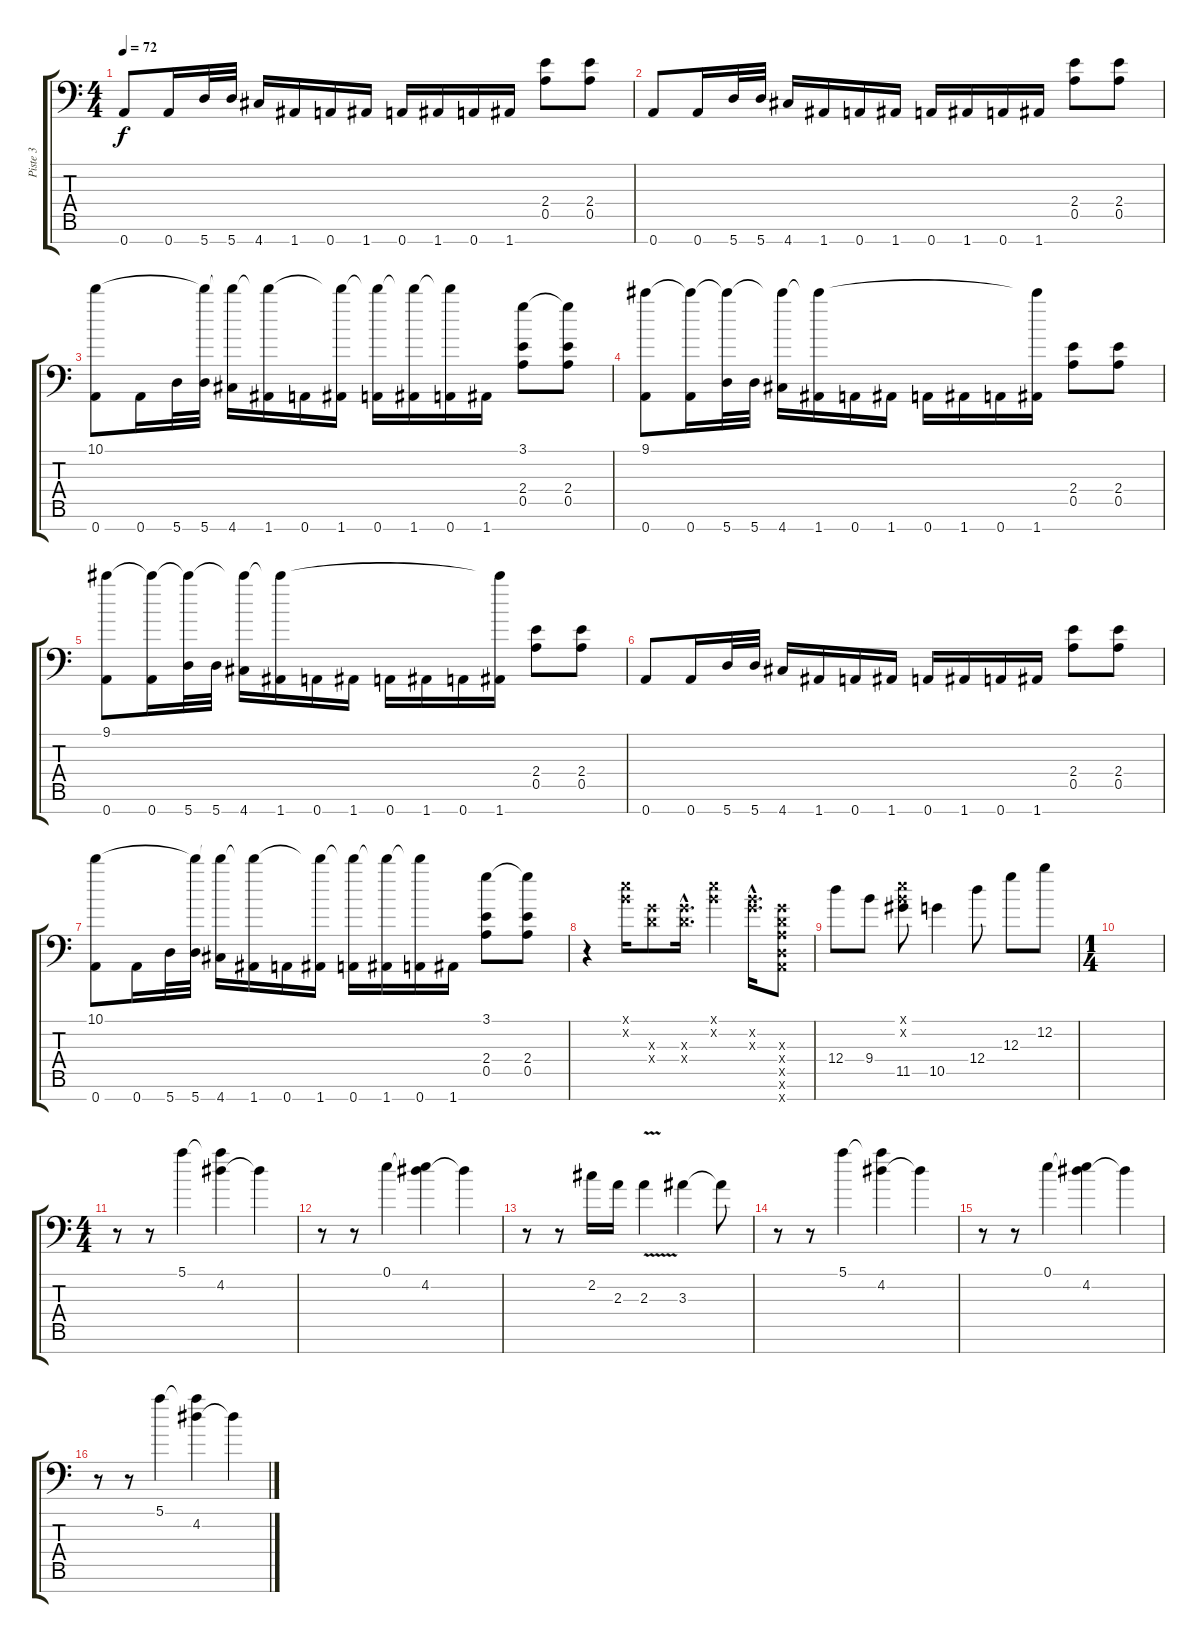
\track ("Piste 3" "Piste 3") {instrument distortionguitar}
\staff {score tabs}
\tuning (E4 B3 G3 D3 A2 D2 A1) {hide}
\ts (4 4)
\tempo 72
\clef f4
\ks c
0.7.8{dy f volume 16 instrument overdrivenguitar} 0.7.16 5.7.32 5.7.32 4.7.16 1.7.16 0.7.16 1.7.16 0.7.16 1.7.16 0.7.16 1.7.16 (2.4 0.5).8 (2.4 0.5).8 |
0.7.8{volume 16 instrument overdrivenguitar} 0.7.16 5.7.32 5.7.32 4.7.16 1.7.16 0.7.16 1.7.16 0.7.16 1.7.16 0.7.16 1.7.16 (2.4 0.5).8 (2.4 0.5).8 |
(10.1 0.7).8{volume 16 instrument overdrivenguitar} 0.7.16 5.7.32 (10.1{t} 5.7).32 (10.1{t} 4.7).16 (10.1{t} 1.7).16 0.7.16 (10.1{t} 1.7).16 (10.1{t} 0.7).16 (10.1{t} 1.7).16 (10.1{t} 0.7).16 1.7.16 (3.1 2.4 0.5).8 (3.1{t} 2.4 0.5).8 |
(9.1 0.7).8{volume 16 instrument overdrivenguitar} (9.1{t} 0.7).16 (9.1{t} 5.7).32 5.7.32 (9.1{t} 4.7).16 (9.1{t} 1.7).16 0.7.16 1.7.16 0.7.16 1.7.16 0.7.16 (9.1{t} 1.7).16 (2.4 0.5).8 (2.4 0.5).8 |
(9.1 0.7).8{volume 16 instrument overdrivenguitar} (9.1{t} 0.7).16 (9.1{t} 5.7).32 5.7.32 (9.1{t} 4.7).16 (9.1{t} 1.7).16 0.7.16 1.7.16 0.7.16 1.7.16 0.7.16 (9.1{t} 1.7).16 (2.4 0.5).8 (2.4 0.5).8 |
0.7.8{volume 16 instrument overdrivenguitar} 0.7.16 5.7.32 5.7.32 4.7.16 1.7.16 0.7.16 1.7.16 0.7.16 1.7.16 0.7.16 1.7.16 (2.4 0.5).8 (2.4 0.5).8 |
(10.1 0.7).8{volume 16 instrument overdrivenguitar} 0.7.16 5.7.32 (10.1{t} 5.7).32 (10.1{t} 4.7).16 (10.1{t} 1.7).16 0.7.16 (10.1{t} 1.7).16 (10.1{t} 0.7).16 (10.1{t} 1.7).16 (10.1{t} 0.7).16 1.7.16 (3.1 2.4 0.5).8 (3.1{t} 2.4 0.5).8 |
r.4 (0.1{x} 0.2{x}).16 (0.3{x} 0.4{x}).8 (0.3{hac x} 0.4{hac x}).16{d} (0.1{x} 0.2{x}).4 (0.2{hac x} 0.3{hac x}).16{d} (0.3{x} 0.4{x} 0.5{x} 0.6{x} 0.7{x}).8 |
12.4.8{instrument guitarfretnoise} 9.4.8 (0.1{x} 0.2{x} 11.5).8 10.5.4 12.4.8 12.3.8 12.2.8 |
\ts (1 4)
|
\ts (4 4)
r.8{volume 9 balance 0 instrument distortionguitar} r.8 5.1.4 (5.1{t} 4.2).4 4.2{t}.4 |
r.8{volume 9 balance 0 instrument distortionguitar} r.8 0.1.4 (0.1{t} 4.2).4 4.2{t}.4 |
r.8{volume 9 balance 0 instrument distortionguitar} r.8 2.2.16 2.3.16 2.3{v}.4 3.3.4 3.3{t}.8 |
r.8{volume 9 balance 0 instrument distortionguitar} r.8 5.1.4 (5.1{t} 4.2).4 4.2{t}.4 |
r.8{volume 9 balance 0 instrument distortionguitar} r.8 0.1.4 (0.1{t} 4.2).4 4.2{t}.4 |
r.8{volume 9 balance 0 instrument distortionguitar} r.8 5.1.4 (5.1{t} 4.2).4 4.2{t}.4
